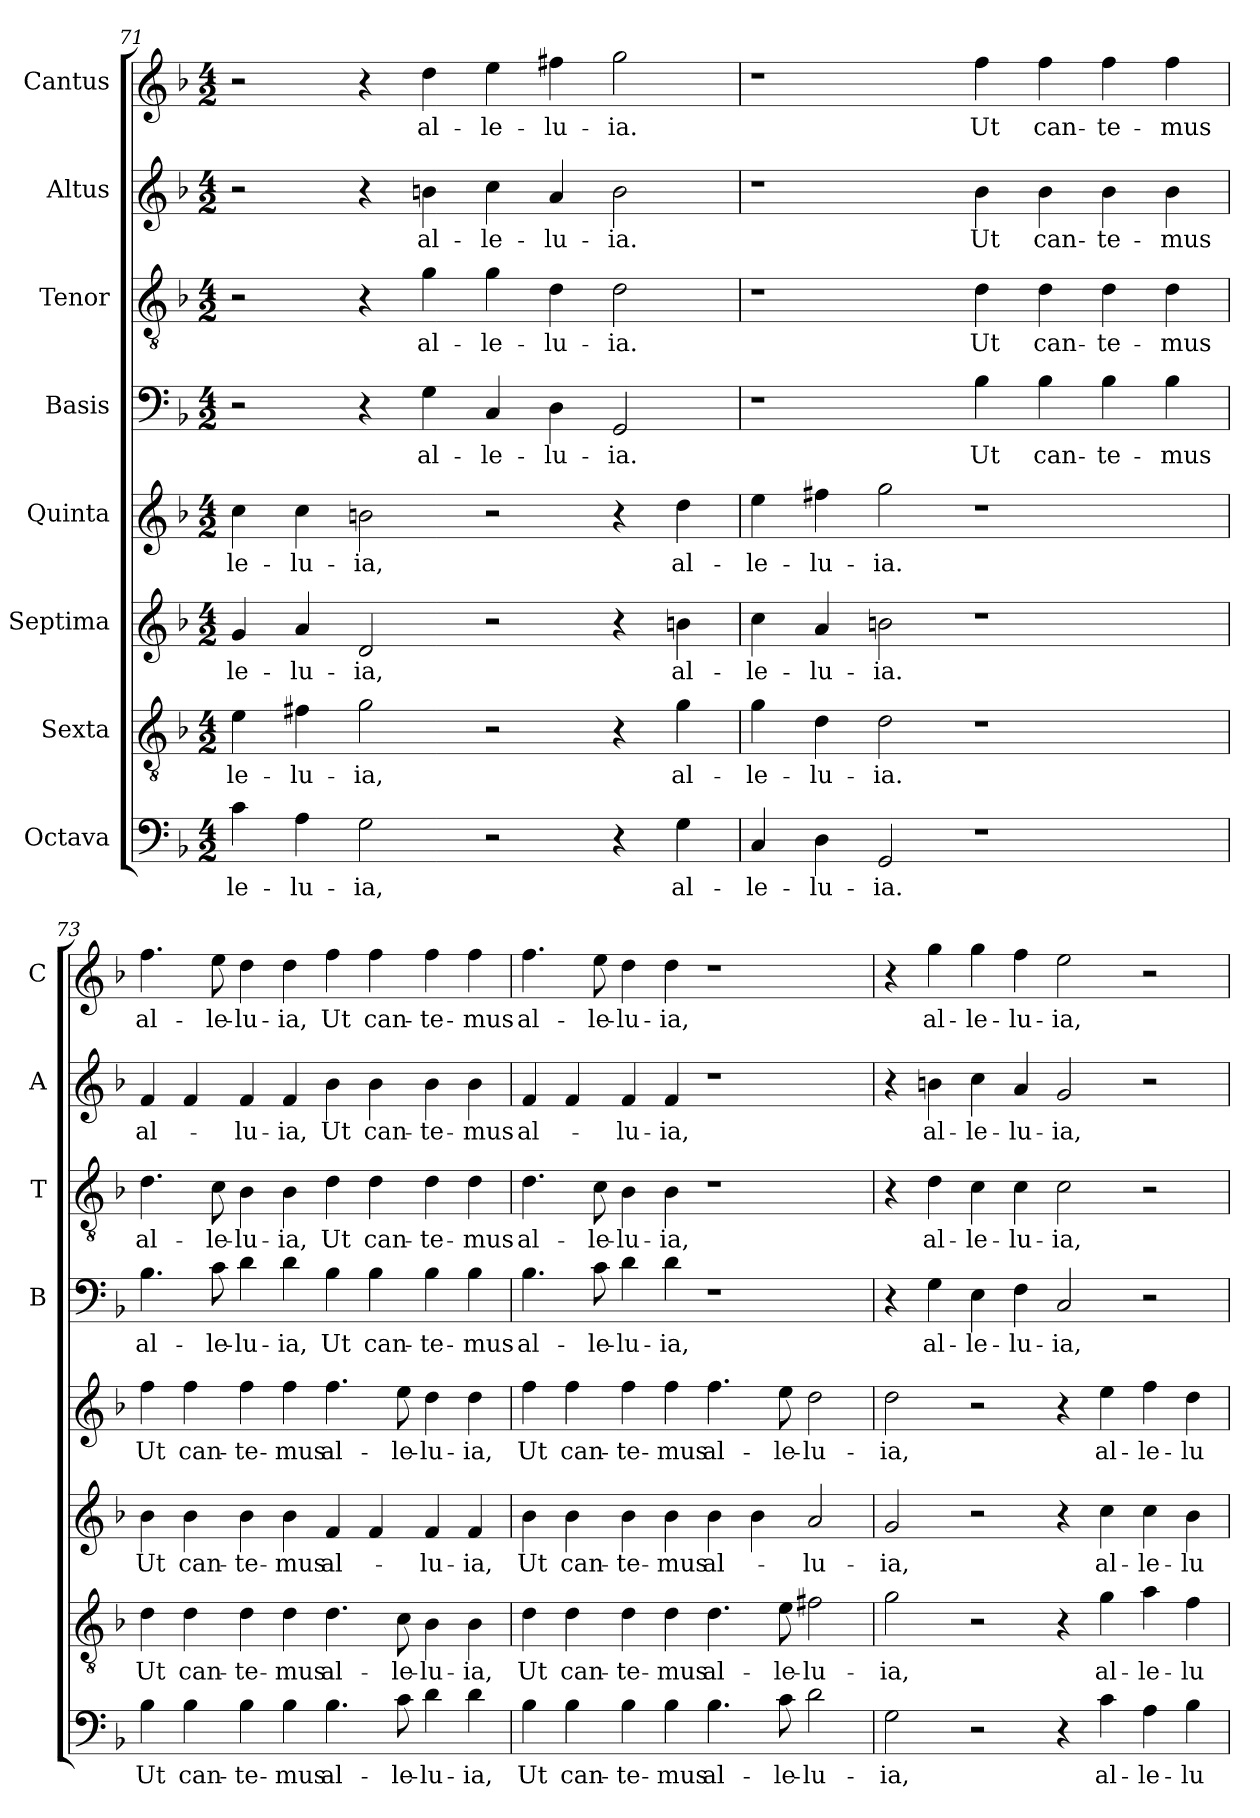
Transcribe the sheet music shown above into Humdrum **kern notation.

**kern	**text	**kern	**text	**kern	**text	**kern	**text	**kern	**text	**kern	**text	**kern	**text	**kern	**text
*part8	*part8	*part7	*part7	*part6	*part6	*part5	*part5	*part4	*part4	*part3	*part3	*part2	*part2	*part1	*part1
*staff8	*staff8	*staff7	*staff7	*staff6	*staff6	*staff5	*staff5	*staff4	*staff4	*staff3	*staff3	*staff2	*staff2	*staff1	*staff1
*I"Octava	*	*I"Sexta	*	*I"Septima	*	*I"Quinta	*	*I"Basis	*	*I"Tenor	*	*I"Altus	*	*I"Cantus	*
*	*	*	*	*	*	*	*	*I'B	*	*I'T	*	*I'A	*	*I'C	*
*clefF4	*	*clefGv2	*	*clefG2	*	*clefG2	*	*clefF4	*	*clefGv2	*	*clefG2	*	*clefG2	*
*k[b-]	*	*k[b-]	*	*k[b-]	*	*k[b-]	*	*k[b-]	*	*k[b-]	*	*k[b-]	*	*k[b-]	*
*F:	*	*F:	*	*F:	*	*F:	*	*F:	*	*F:	*	*F:	*	*F:	*
*M4/2	*	*M4/2	*	*M4/2	*	*M4/2	*	*M4/2	*	*M4/2	*	*M4/2	*	*M4/2	*
=71	=71	=71	=71	=71	=71	=71	=71	=71	=71	=71	=71	=71	=71	=71	=71
!	!LO:LY:b	!	!LO:LY:b	!	!LO:LY:b	!	!LO:LY:b	!	!	!	!	!	!	!	!
4c\	-le-	4e\	-le-	4g/	-le-	4cc\	-le-	2r	.	2r	.	2r	.	2r	.
!	!LO:LY:b	!	!LO:LY:b	!	!LO:LY:b	!	!LO:LY:b	!	!	!	!	!	!	!	!
4A\	-lu-	4f#X\	-lu-	4a/	-lu-	4cc\	-lu-	.	.	.	.	.	.	.	.
!	!LO:LY:b	!	!LO:LY:b	!	!LO:LY:b	!	!LO:LY:b	!	!	!	!	!	!	!	!
2G\	-ia,	2g\	-ia,	2d/	-ia,	2bn\	-ia,	4r	.	4r	.	4r	.	4r	.
!	!	!	!	!	!	!	!	!	!LO:LY:b	!	!LO:LY:b	!	!LO:LY:b	!	!LO:LY:b
.	.	.	.	.	.	.	.	4G\	al-	4g\	al-	4bn\	al-	4dd\	al-
!	!	!	!	!	!	!	!	!	!LO:LY:b	!	!LO:LY:b	!	!LO:LY:b	!	!LO:LY:b
2r	.	2r	.	2r	.	2r	.	4C/	-le-	4g\	-le-	4cc\	-le-	4ee\	-le-
!	!	!	!	!	!	!	!	!	!LO:LY:b	!	!LO:LY:b	!	!LO:LY:b	!	!LO:LY:b
.	.	.	.	.	.	.	.	4D\	-lu-	4d\	-lu-	4a/	-lu-	4ff#X\	-lu-
!	!	!	!	!	!	!	!	!	!LO:LY:b	!	!LO:LY:b	!	!LO:LY:b	!	!LO:LY:b
4r	.	4r	.	4r	.	4r	.	2GG/	-ia.	2d\	-ia.	2b\	-ia.	2gg\	-ia.
!	!LO:LY:b	!	!LO:LY:b	!	!LO:LY:b	!	!LO:LY:b	!	!	!	!	!	!	!	!
4G\	al-	4g\	al-	4bn\	al-	4dd\	al-	.	.	.	.	.	.	.	.
=72	=72	=72	=72	=72	=72	=72	=72	=72	=72	=72	=72	=72	=72	=72	=72
!	!LO:LY:b	!	!LO:LY:b	!	!LO:LY:b	!	!LO:LY:b	!	!	!	!	!	!	!	!
4C/	-le-	4g\	-le-	4cc\	-le-	4ee\	-le-	1r	.	1r	.	1r	.	1r	.
!	!LO:LY:b	!	!LO:LY:b	!	!LO:LY:b	!	!LO:LY:b	!	!	!	!	!	!	!	!
4D\	-lu-	4d\	-lu-	4a/	-lu-	4ff#X\	-lu-	.	.	.	.	.	.	.	.
!	!LO:LY:b	!	!LO:LY:b	!	!LO:LY:b	!	!LO:LY:b	!	!	!	!	!	!	!	!
2GG/	-ia.	2d\	-ia.	2bn\	-ia.	2gg\	-ia.	.	.	.	.	.	.	.	.
!	!	!	!	!	!	!	!	!	!LO:LY:b	!	!LO:LY:b	!	!LO:LY:b	!	!LO:LY:b
1r	.	1r	.	1r	.	1r	.	4B-\	Ut	4d\	Ut	4b-\	Ut	4ff\	Ut
!	!	!	!	!	!	!	!	!	!LO:LY:b	!	!LO:LY:b	!	!LO:LY:b	!	!LO:LY:b
.	.	.	.	.	.	.	.	4B-\	can-	4d\	can-	4b-\	can-	4ff\	can-
!	!	!	!	!	!	!	!	!	!LO:LY:b	!	!LO:LY:b	!	!LO:LY:b	!	!LO:LY:b
.	.	.	.	.	.	.	.	4B-\	-te-	4d\	-te-	4b-\	-te-	4ff\	-te-
!	!	!	!	!	!	!	!	!	!LO:LY:b	!	!LO:LY:b	!	!LO:LY:b	!	!LO:LY:b
.	.	.	.	.	.	.	.	4B-\	-mus	4d\	-mus	4b-\	-mus	4ff\	-mus
=73	=73	=73	=73	=73	=73	=73	=73	=73	=73	=73	=73	=73	=73	=73	=73
!	!LO:LY:b	!	!LO:LY:b	!	!LO:LY:b	!	!LO:LY:b	!	!LO:LY:b	!	!LO:LY:b	!	!LO:LY:b	!	!LO:LY:b
4B-\	Ut	4d\	Ut	4b-\	Ut	4ff\	Ut	4.B-\	al-	4.d\	al-	4f/	al-	4.ff\	al-
!	!LO:LY:b	!	!LO:LY:b	!	!LO:LY:b	!	!LO:LY:b	!	!	!	!	!	!	!	!
4B-\	can-	4d\	can-	4b-\	can-	4ff\	can-	.	.	.	.	4f/	.	.	.
!	!	!	!	!	!	!	!	!	!LO:LY:b	!	!LO:LY:b	!	!	!	!LO:LY:b
.	.	.	.	.	.	.	.	8c\	-le-	8c\	-le-	.	.	8ee\	-le-
!	!LO:LY:b	!	!LO:LY:b	!	!LO:LY:b	!	!LO:LY:b	!	!LO:LY:b	!	!LO:LY:b	!	!LO:LY:b	!	!LO:LY:b
4B-\	-te-	4d\	-te-	4b-\	-te-	4ff\	-te-	4d\	-lu-	4B-\	-lu-	4f/	-lu-	4dd\	-lu-
!	!LO:LY:b	!	!LO:LY:b	!	!LO:LY:b	!	!LO:LY:b	!	!LO:LY:b	!	!LO:LY:b	!	!LO:LY:b	!	!LO:LY:b
4B-\	-mus	4d\	-mus	4b-\	-mus	4ff\	-mus	4d\	-ia,	4B-\	-ia,	4f/	-ia,	4dd\	-ia,
!	!LO:LY:b	!	!LO:LY:b	!	!LO:LY:b	!	!LO:LY:b	!	!LO:LY:b	!	!LO:LY:b	!	!LO:LY:b	!	!LO:LY:b
4.B-\	al-	4.d\	al-	4f/	al-	4.ff\	al-	4B-\	Ut	4d\	Ut	4b-\	Ut	4ff\	Ut
!	!	!	!	!	!	!	!	!	!LO:LY:b	!	!LO:LY:b	!	!LO:LY:b	!	!LO:LY:b
.	.	.	.	4f/	.	.	.	4B-\	can-	4d\	can-	4b-\	can-	4ff\	can-
!	!LO:LY:b	!	!LO:LY:b	!	!	!	!LO:LY:b	!	!	!	!	!	!	!	!
8c\	-le-	8c\	-le-	.	.	8ee\	-le-	.	.	.	.	.	.	.	.
!	!LO:LY:b	!	!LO:LY:b	!	!LO:LY:b	!	!LO:LY:b	!	!LO:LY:b	!	!LO:LY:b	!	!LO:LY:b	!	!LO:LY:b
4d\	-lu-	4B-\	-lu-	4f/	-lu-	4dd\	-lu-	4B-\	-te-	4d\	-te-	4b-\	-te-	4ff\	-te-
!	!LO:LY:b	!	!LO:LY:b	!	!LO:LY:b	!	!LO:LY:b	!	!LO:LY:b	!	!LO:LY:b	!	!LO:LY:b	!	!LO:LY:b
4d\	-ia,	4B-\	-ia,	4f/	-ia,	4dd\	-ia,	4B-\	-mus	4d\	-mus	4b-\	-mus	4ff\	-mus
=74	=74	=74	=74	=74	=74	=74	=74	=74	=74	=74	=74	=74	=74	=74	=74
!	!LO:LY:b	!	!LO:LY:b	!	!LO:LY:b	!	!LO:LY:b	!	!LO:LY:b	!	!LO:LY:b	!	!LO:LY:b	!	!LO:LY:b
4B-\	Ut	4d\	Ut	4b-\	Ut	4ff\	Ut	4.B-\	al-	4.d\	al-	4f/	al-	4.ff\	al-
!	!LO:LY:b	!	!LO:LY:b	!	!LO:LY:b	!	!LO:LY:b	!	!	!	!	!	!	!	!
4B-\	can-	4d\	can-	4b-\	can-	4ff\	can-	.	.	.	.	4f/	.	.	.
!	!	!	!	!	!	!	!	!	!LO:LY:b	!	!LO:LY:b	!	!	!	!LO:LY:b
.	.	.	.	.	.	.	.	8c\	-le-	8c\	-le-	.	.	8ee\	-le-
!	!LO:LY:b	!	!LO:LY:b	!	!LO:LY:b	!	!LO:LY:b	!	!LO:LY:b	!	!LO:LY:b	!	!LO:LY:b	!	!LO:LY:b
4B-\	-te-	4d\	-te-	4b-\	-te-	4ff\	-te-	4d\	-lu-	4B-\	-lu-	4f/	-lu-	4dd\	-lu-
!	!LO:LY:b	!	!LO:LY:b	!	!LO:LY:b	!	!LO:LY:b	!	!LO:LY:b	!	!LO:LY:b	!	!LO:LY:b	!	!LO:LY:b
4B-\	-mus	4d\	-mus	4b-\	-mus	4ff\	-mus	4d\	-ia,	4B-\	-ia,	4f/	-ia,	4dd\	-ia,
!	!LO:LY:b	!	!LO:LY:b	!	!LO:LY:b	!	!LO:LY:b	!	!	!	!	!	!	!	!
4.B-\	al-	4.d\	al-	4b-\	al-	4.ff\	al-	1r	.	1r	.	1r	.	1r	.
.	.	.	.	4b-\	.	.	.	.	.	.	.	.	.	.	.
!	!LO:LY:b	!	!LO:LY:b	!	!	!	!LO:LY:b	!	!	!	!	!	!	!	!
8c\	-le-	8e\	-le-	.	.	8ee\	-le-	.	.	.	.	.	.	.	.
!	!LO:LY:b	!	!LO:LY:b	!	!LO:LY:b	!	!LO:LY:b	!	!	!	!	!	!	!	!
2d\	-lu-	2f#X\	-lu-	2a/	-lu-	2dd\	-lu-	.	.	.	.	.	.	.	.
!!LO:LB:g=z
=75	=75	=75	=75	=75	=75	=75	=75	=75	=75	=75	=75	=75	=75	=75	=75
!	!LO:LY:b	!	!LO:LY:b	!	!LO:LY:b	!	!LO:LY:b	!	!	!	!	!	!	!	!
2G\	-ia,	2g\	-ia,	2g/	-ia,	2dd\	-ia,	4r	.	4r	.	4r	.	4r	.
!	!	!	!	!	!	!	!	!	!LO:LY:b	!	!LO:LY:b	!	!LO:LY:b	!	!LO:LY:b
.	.	.	.	.	.	.	.	4G\	al-	4d\	al-	4bn\	al-	4gg\	al-
!	!	!	!	!	!	!	!	!	!LO:LY:b	!	!LO:LY:b	!	!LO:LY:b	!	!LO:LY:b
2r	.	2r	.	2r	.	2r	.	4E\	-le-	4c\	-le-	4cc\	-le-	4gg\	-le-
!	!	!	!	!	!	!	!	!	!LO:LY:b	!	!LO:LY:b	!	!LO:LY:b	!	!LO:LY:b
.	.	.	.	.	.	.	.	4F\	-lu-	4c\	-lu-	4a/	-lu-	4ff\	-lu-
!	!	!	!	!	!	!	!	!	!LO:LY:b	!	!LO:LY:b	!	!LO:LY:b	!	!LO:LY:b
4r	.	4r	.	4r	.	4r	.	2C/	-ia,	2c\	-ia,	2g/	-ia,	2ee\	-ia,
!	!LO:LY:b	!	!LO:LY:b	!	!LO:LY:b	!	!LO:LY:b	!	!	!	!	!	!	!	!
4c\	al-	4g\	al-	4cc\	al-	4ee\	al-	.	.	.	.	.	.	.	.
!	!LO:LY:b	!	!LO:LY:b	!	!LO:LY:b	!	!LO:LY:b	!	!	!	!	!	!	!	!
4A\	-le-	4a\	-le-	4cc\	-le-	4ff\	-le-	2r	.	2r	.	2r	.	2r	.
!	!LO:LY:b	!	!LO:LY:b	!	!LO:LY:b	!	!LO:LY:b	!	!	!	!	!	!	!	!
4B-\	-lu-	4f\	-lu-	4b-\	-lu-	4dd\	-lu-	.	.	.	.	.	.	.	.
=	=	=	=	=	=	=	=	=	=	=	=	=	=	=	=
*-	*-	*-	*-	*-	*-	*-	*-	*-	*-	*-	*-	*-	*-	*-	*-
